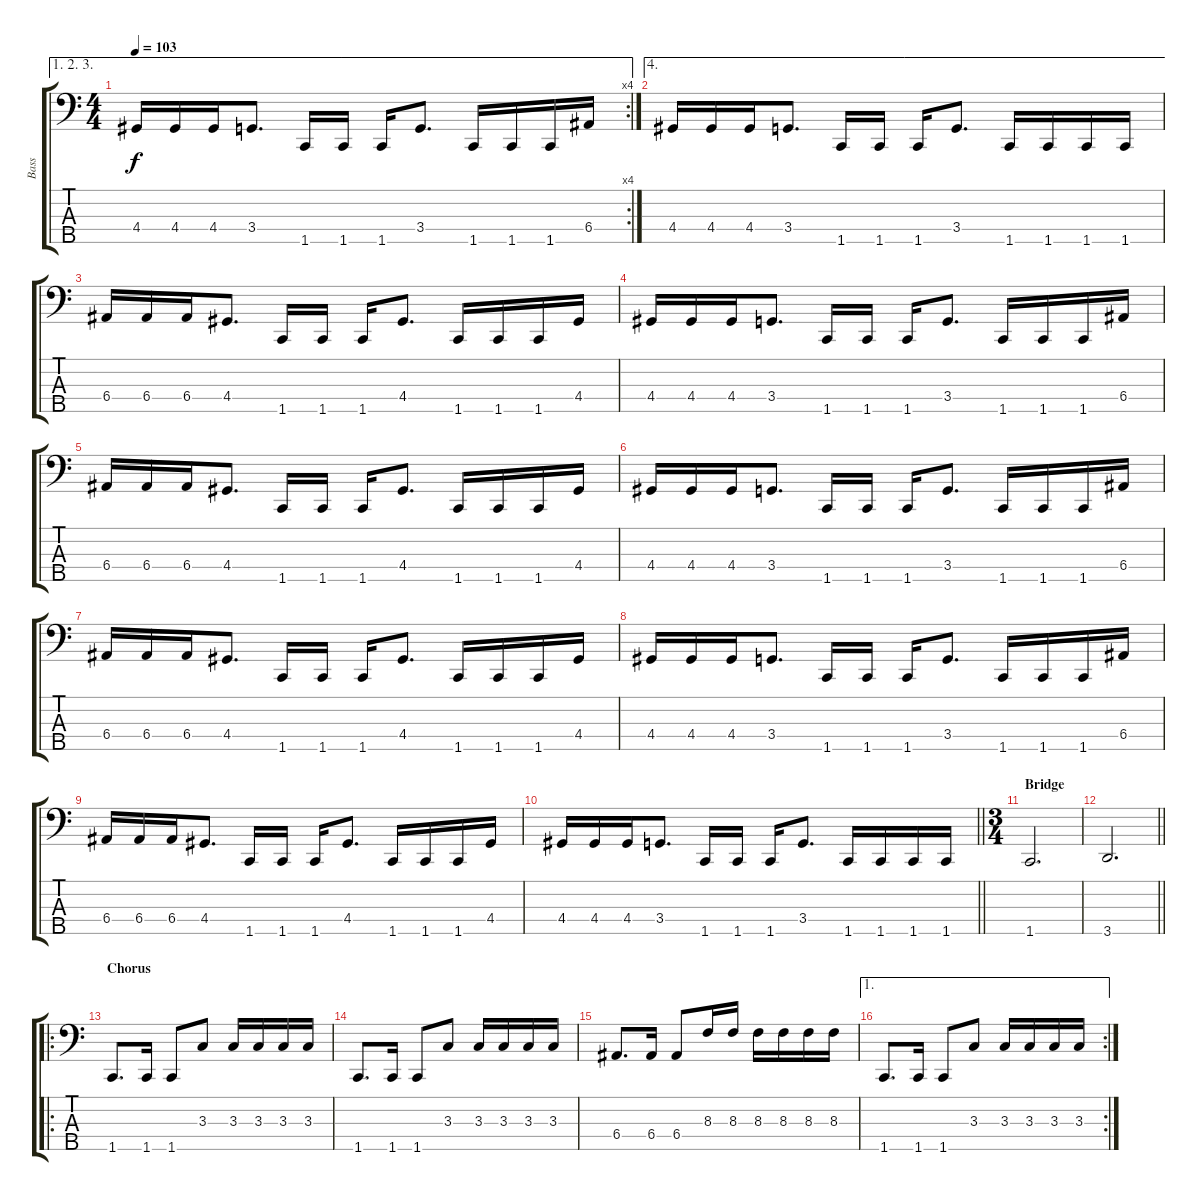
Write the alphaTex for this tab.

\track ("Bass" "Bass") {instrument electricbassfinger}
\staff {score tabs}
\tuning (G2 D2 A1 E1 B0) {hide}
\ae (1 2 3)
\rc 4
\ts (4 4)
\tempo 103
\clef f4
\ks c
4.4.16{dy f} 4.4.16 4.4.16 3.4.8{d} 1.5.16 1.5.16 1.5.16 3.4.8{d} 1.5.16 1.5.16 1.5.16 6.4.16 |
\ae 4
4.4.16 4.4.16 4.4.16 3.4.8{d} 1.5.16 1.5.16 1.5.16 3.4.8{d} 1.5.16 1.5.16 1.5.16 1.5.16 |
6.4.16 6.4.16 6.4.16 4.4.8{d} 1.5.16 1.5.16 1.5.16 4.4.8{d} 1.5.16 1.5.16 1.5.16 4.4.16 |
4.4.16 4.4.16 4.4.16 3.4.8{d} 1.5.16 1.5.16 1.5.16 3.4.8{d} 1.5.16 1.5.16 1.5.16 6.4.16 |
6.4.16 6.4.16 6.4.16 4.4.8{d} 1.5.16 1.5.16 1.5.16 4.4.8{d} 1.5.16 1.5.16 1.5.16 4.4.16 |
4.4.16 4.4.16 4.4.16 3.4.8{d} 1.5.16 1.5.16 1.5.16 3.4.8{d} 1.5.16 1.5.16 1.5.16 6.4.16 |
6.4.16 6.4.16 6.4.16 4.4.8{d} 1.5.16 1.5.16 1.5.16 4.4.8{d} 1.5.16 1.5.16 1.5.16 4.4.16 |
4.4.16 4.4.16 4.4.16 3.4.8{d} 1.5.16 1.5.16 1.5.16 3.4.8{d} 1.5.16 1.5.16 1.5.16 6.4.16 |
6.4.16 6.4.16 6.4.16 4.4.8{d} 1.5.16 1.5.16 1.5.16 4.4.8{d} 1.5.16 1.5.16 1.5.16 4.4.16 |
\barLineRight lightlight
4.4.16 4.4.16 4.4.16 3.4.8{d} 1.5.16 1.5.16 1.5.16 3.4.8{d} 1.5.16 1.5.16 1.5.16 1.5.16 |
\ts (3 4)
\section ("" "Bridge")
1.5.2{d} |
\barLineRight lightlight
3.5.2{d} |
\ro
\section ("" "Chorus")
1.5.8{d} 1.5.16 1.5.8 3.3.8 3.3.16 3.3.16 3.3.16 3.3.16 |
1.5.8{d} 1.5.16 1.5.8 3.3.8 3.3.16 3.3.16 3.3.16 3.3.16 |
6.4.8{d} 6.4.16 6.4.8 8.3.16 8.3.16 8.3.16 8.3.16 8.3.16 8.3.16 |
\ae 1
\rc 2
1.5.8{d} 1.5.16 1.5.8 3.3.8 3.3.16 3.3.16 3.3.16 3.3.16
